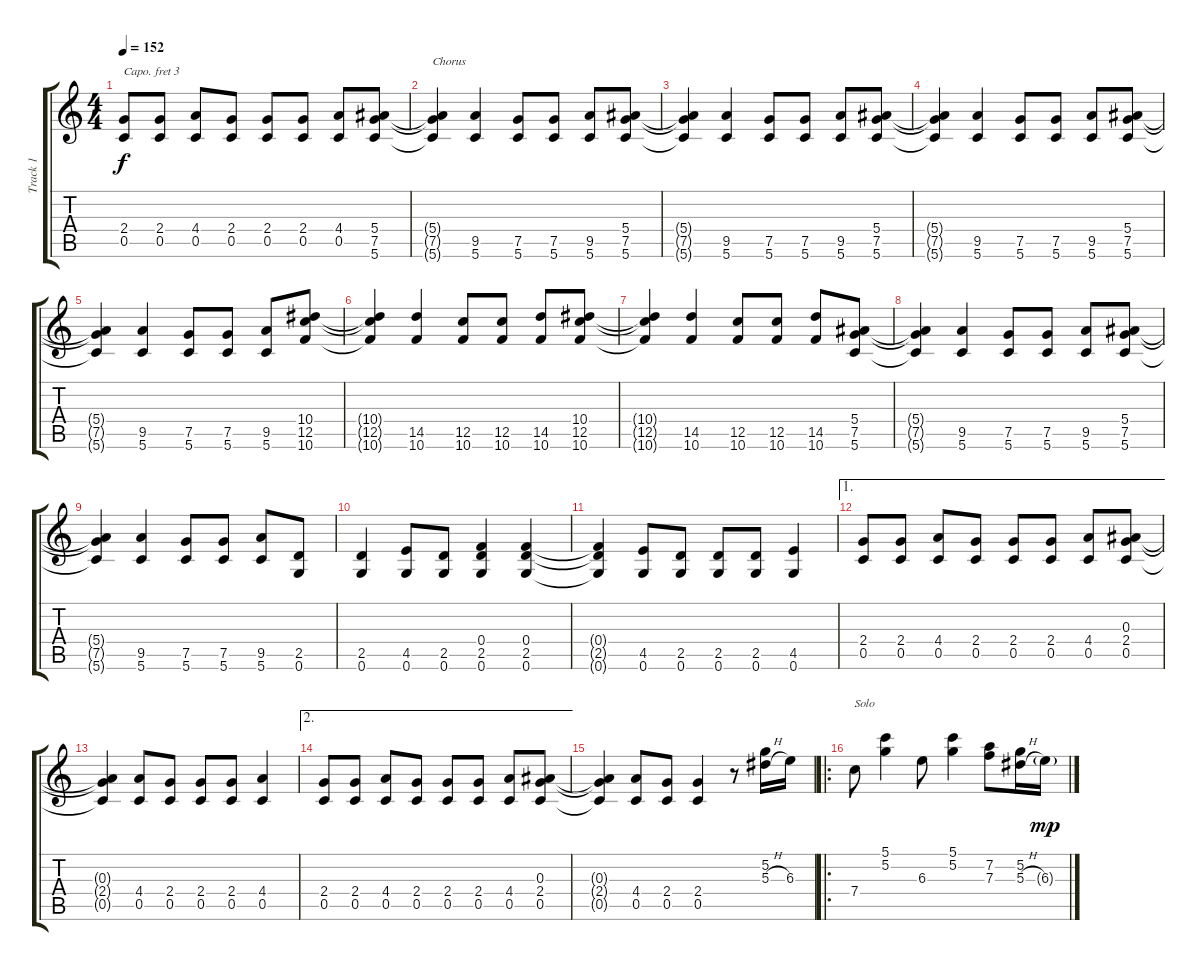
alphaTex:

\track ("Track 1" "Track 1") {instrument electricguitarjazz}
\staff {score tabs}
\capo 3
\tuning (E4 B3 G3 D3 A2 E2) {hide}
\ts (4 4)
\tempo 152
\clef g2
\ks c
(2.4 0.5).8{dy f} (2.4 0.5).8 (4.4 0.5).8 (2.4 0.5).8 (2.4 0.5).8 (2.4 0.5).8 (4.4 0.5).8 (5.4 7.5 5.6).8 |
(5.4{t} 7.5{t} 5.6{t}).4{txt "Chorus"} (9.5 5.6).4 (7.5 5.6).8 (7.5 5.6).8 (9.5 5.6).8 (5.4 7.5 5.6).8 |
(5.4{t} 7.5{t} 5.6{t}).4 (9.5 5.6).4 (7.5 5.6).8 (7.5 5.6).8 (9.5 5.6).8 (5.4 7.5 5.6).8 |
(5.4{t} 7.5{t} 5.6{t}).4 (9.5 5.6).4 (7.5 5.6).8 (7.5 5.6).8 (9.5 5.6).8 (5.4 7.5 5.6).8 |
(5.4{t} 7.5{t} 5.6{t}).4 (9.5 5.6).4 (7.5 5.6).8 (7.5 5.6).8 (9.5 5.6).8 (10.4 12.5 10.6).8 |
(10.4{t} 12.5{t} 10.6{t}).4 (14.5 10.6).4 (12.5 10.6).8 (12.5 10.6).8 (14.5 10.6).8 (10.4 12.5 10.6).8 |
(10.4{t} 12.5{t} 10.6{t}).4 (14.5 10.6).4 (12.5 10.6).8 (12.5 10.6).8 (14.5 10.6).8 (5.4 7.5 5.6).8 |
(5.4{t} 7.5{t} 5.6{t}).4 (9.5 5.6).4 (7.5 5.6).8 (7.5 5.6).8 (9.5 5.6).8 (5.4 7.5 5.6).8 |
(5.4{t} 7.5{t} 5.6{t}).4 (9.5 5.6).4 (7.5 5.6).8 (7.5 5.6).8 (9.5 5.6).8 (2.5 0.6).8 |
(2.5 0.6).4 (4.5 0.6).8 (2.5 0.6).8 (0.4 2.5 0.6).4 (0.4 2.5 0.6).4 |
(0.4{t} 2.5{t} 0.6{t}).4 (4.5 0.6).8 (2.5 0.6).8 (2.5 0.6).8 (2.5 0.6).8 (4.5 0.6).4 |
\ae 1
(2.4 0.5).8 (2.4 0.5).8 (4.4 0.5).8 (2.4 0.5).8 (2.4 0.5).8 (2.4 0.5).8 (4.4 0.5).8 (0.3 2.4 0.5).8 |
(0.3{t} 2.4{t} 0.5{t}).4 (4.4 0.5).8 (2.4 0.5).8 (2.4 0.5).8 (2.4 0.5).8 (4.4 0.5).4 |
\ae 2
(2.4 0.5).8 (2.4 0.5).8 (4.4 0.5).8 (2.4 0.5).8 (2.4 0.5).8 (2.4 0.5).8 (4.4 0.5).8 (0.3 2.4 0.5).8 |
(0.3{t} 2.4{t} 0.5{t}).4 (4.4 0.5).8 (2.4 0.5).8 (2.4 0.5).4 r.8 (5.2 5.3{h}).16 6.3.16 |
\ro
7.4.8{txt "Solo"} (5.1 5.2).4 6.3.8 (5.1 5.2).4 (7.2 7.3).8 (5.2 5.3{h}).16 6.3{g}.16{dy mp}
